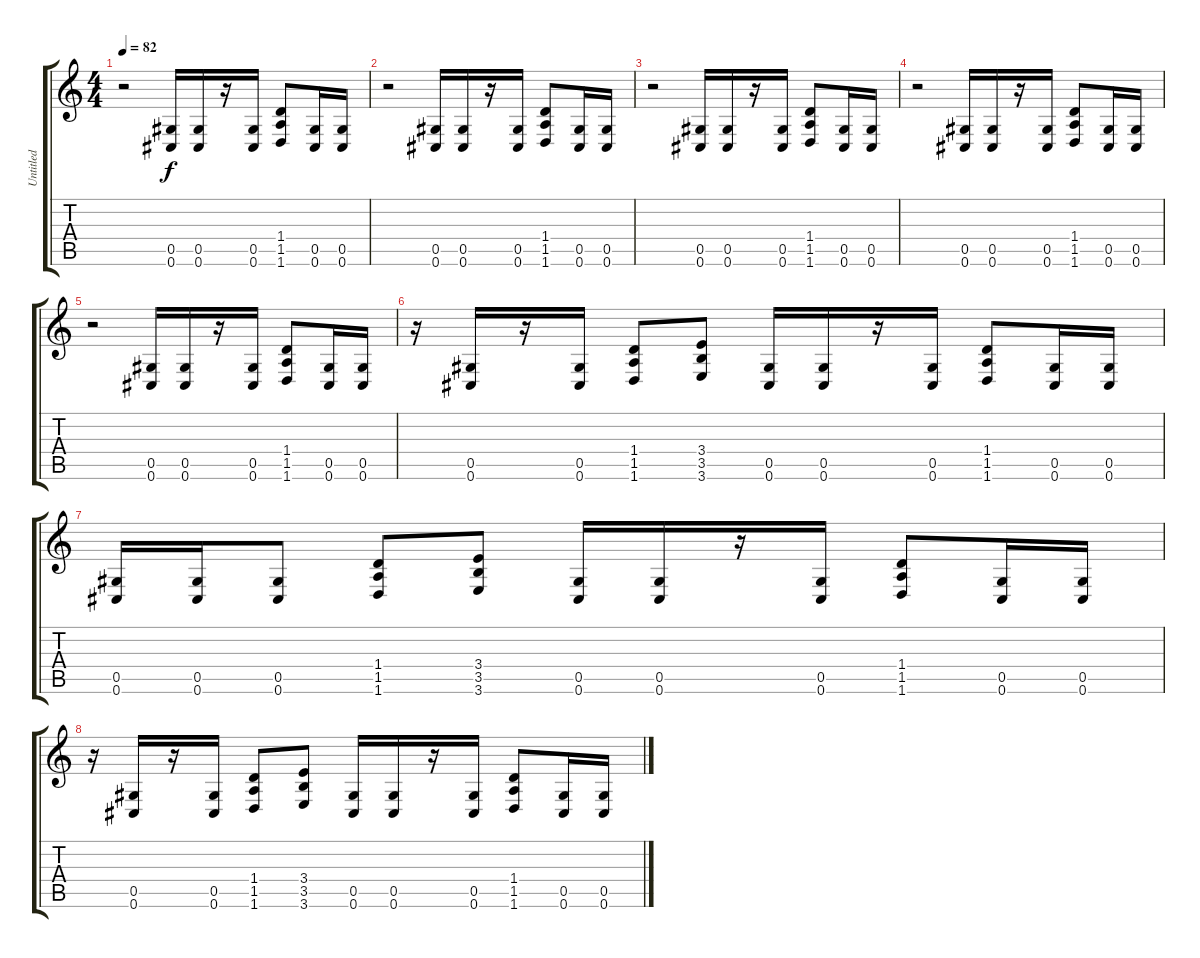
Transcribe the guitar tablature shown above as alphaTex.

\track ("Untitled" "Untitled") {instrument distortionguitar}
\staff {score tabs}
\tuning (Eb4 Bb3 Gb3 Db3 Ab2 Db2) {hide}
\ts (4 4)
\tempo 82
\clef g2
\ks c
r.2{dy f instrument distortionguitar} (0.5 0.6).16 (0.5 0.6).16 r.16 (0.5 0.6).16 (1.4 1.5 1.6).8 (0.5 0.6).16 (0.5 0.6).16 |
r.2 (0.5 0.6).16 (0.5 0.6).16 r.16 (0.5 0.6).16 (1.4 1.5 1.6).8 (0.5 0.6).16 (0.5 0.6).16 |
r.2 (0.5 0.6).16 (0.5 0.6).16 r.16 (0.5 0.6).16 (1.4 1.5 1.6).8 (0.5 0.6).16 (0.5 0.6).16 |
r.2 (0.5 0.6).16 (0.5 0.6).16 r.16 (0.5 0.6).16 (1.4 1.5 1.6).8 (0.5 0.6).16 (0.5 0.6).16 |
r.2 (0.5 0.6).16 (0.5 0.6).16 r.16 (0.5 0.6).16 (1.4 1.5 1.6).8 (0.5 0.6).16 (0.5 0.6).16 |
r.16 (0.5 0.6).16 r.16 (0.5 0.6).16 (1.4 1.5 1.6).8 (3.4 3.5 3.6).8 (0.5 0.6).16 (0.5 0.6).16 r.16 (0.5 0.6).16 (1.4 1.5 1.6).8 (0.5 0.6).16 (0.5 0.6).16 |
(0.5 0.6).16 (0.5 0.6).16 (0.5 0.6).8 (1.4 1.5 1.6).8 (3.4 3.5 3.6).8 (0.5 0.6).16 (0.5 0.6).16 r.16 (0.5 0.6).16 (1.4 1.5 1.6).8 (0.5 0.6).16 (0.5 0.6).16 |
r.16 (0.5 0.6).16 r.16 (0.5 0.6).16 (1.4 1.5 1.6).8 (3.4 3.5 3.6).8 (0.5 0.6).16 (0.5 0.6).16 r.16 (0.5 0.6).16 (1.4 1.5 1.6).8 (0.5 0.6).16 (0.5 0.6).16
